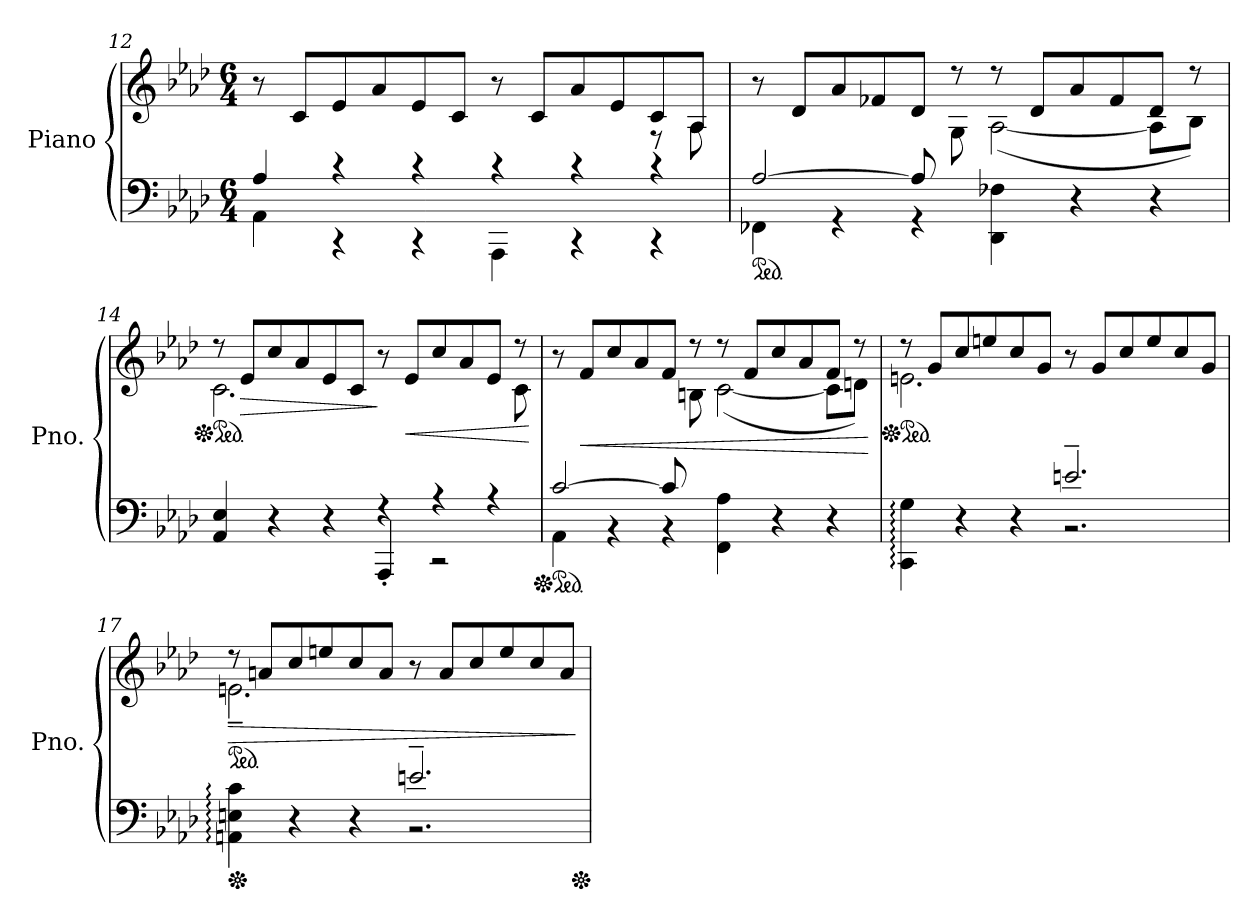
**kern	**kern	**dynam
*part1	*part1	*part1
*staff2	*staff1	*staff1/2
*I"Piano	*	*
*I'Pno.	*	*
!!LO:LB:g=z
*clefF4	*clefG2	*
*k[b-e-a-d-]	*k[b-e-a-d-]	*
*M6/4	*M6/4	*
=12	=12	=12
*^	*^	*
4A-/	4AA-\	8r	4ryy	.
.	.	8c/L	.	.
*	*	*v	*v	*
4r	4r	8e-/	.
.	.	8a-/	.
4r	4r	8e-/	.
.	.	8c/J	.
4r	4AAA-\	8r	.
.	.	8c/L	.
4r	4r	8a-/	.
.	.	8e-/	.
*	*	*^	*
4r	4r	8c/	8r	.
.	.	8A-/J	8A-\	.
=13	=13	=13	=13	=13
*ped	*	*	*	*
(>[2A-/	4FF-X\	8r	8ryy	.
*	*	*v	*v	*
.	.	8d-/L	.
.	4r	8a-/	.
.	.	8f-X/	.
8A-/]	4r	8d-/J	.
*	*	*^	*
2..ryy	.	8r	8G\)	.
.	4DD-\ 4F-X\	8r	(<[2A-\	.
.	.	8d-/L	.	.
.	4r	8a-/	.	.
.	.	8f-/	.	.
.	4r	8d-/J	8A-\L]	.
.	.	8r	8B-\J)	.
*	*	*v	*v	*
=14	=14	=14	=14
*	*	*Xped	*
*	*	*^	*
*	*	*	*^	*
*	*	*ped	*	*	*
2.ryy	4AA-/ 4E-/	8r	4.ryy	2.c\	.
!	!	!	!	!	!LO:HP:b
.	.	8e-/L	.	.	>
.	4r	8cc/	.	.	.
.	.	8a-/	8ryy@	.	.
.	4r	8e-/	8ryy@	.	.
.	.	8c/J	8ryy@	.	.
4r	4AAA-'/	8r	8ryy@	2.ryy	]
!	!	!	!	!	!LO:HP:b
.	.	8e-/L	8ryy@	.	<
4r	2r	8cc/	8ryy@	.	.
.	.	8a-/	8ryy@	.	.
4r	.	8e-/J	8ryy@	.	.
.	.	8r	8c\	.	.
*v	*v	*	*	*	*
*	*v	*v	*v	*
.	.	[
!!LO:PB:g=z
=15	=15	=15
*Xped	*	*
*ped	*	*
*^	*^	*
(>[2c/	4AA-\	8r	8ryy	.
!	!	!	!	!LO:HP:b
*	*	*v	*v	*
.	.	8f/L	<
.	4r	8cc/	.
.	.	8a-/	.
8c/]	4r	8f/J	.
*	*	*^	*
2..ryy	.	8r	8Bn\)	.
.	4FF\ 4A-\	8r	(<[2c\	.
.	.	8f/L	.	.
.	4r	8cc/	.	.
.	.	8a-/	.	.
.	4r	8f/J	8c\L]	.
.	.	8r	8dn\J)	.
*v	*v	*	*	*
*	*v	*v	*
.	.	[
=16	=16	=16
*^	*	*
*	*	*Xped	*
*	*	*^	*
*	*	*ped	*	*
2.ryy	4CC\: 4G\:	8r	2.en\	.
.	.	8g/L	.	.
.	4r	8cc/	.	.
.	.	8een/	.	.
.	4r	8cc/	.	.
.	.	8g/J	.	.
2.en~/	2.r	8r	2.ryy	.
.	.	8g/L	.	.
.	.	8cc/	.	.
.	.	8ee/	.	.
.	.	8cc/	.	.
.	.	8g/J	.	.
=17	=17	=17	=17	=17
*Xped	*	*	*	*
!	!	!	!	!LO:HP:b
*	*	*ped	*	*
2.ryy	4AAn\: 4En\: 4c\:	8r	2.en~\	>
.	.	8an/L	.	.
.	4r	8cc/	.	.
.	.	8een/	.	.
.	4r	8cc/	.	.
.	.	8a/J	.	.
2.en~/	2.r	8r	2.ryy	.
.	.	8a/L	.	.
.	.	8cc/	.	.
.	.	8ee/	.	.
.	.	8cc/	.	.
.	.	8a/J	.	.
*v	*v	*	*	*
*	*v	*v	*
.	.	]
*Xped	*	*
=	=	=
*-	*-	*-
